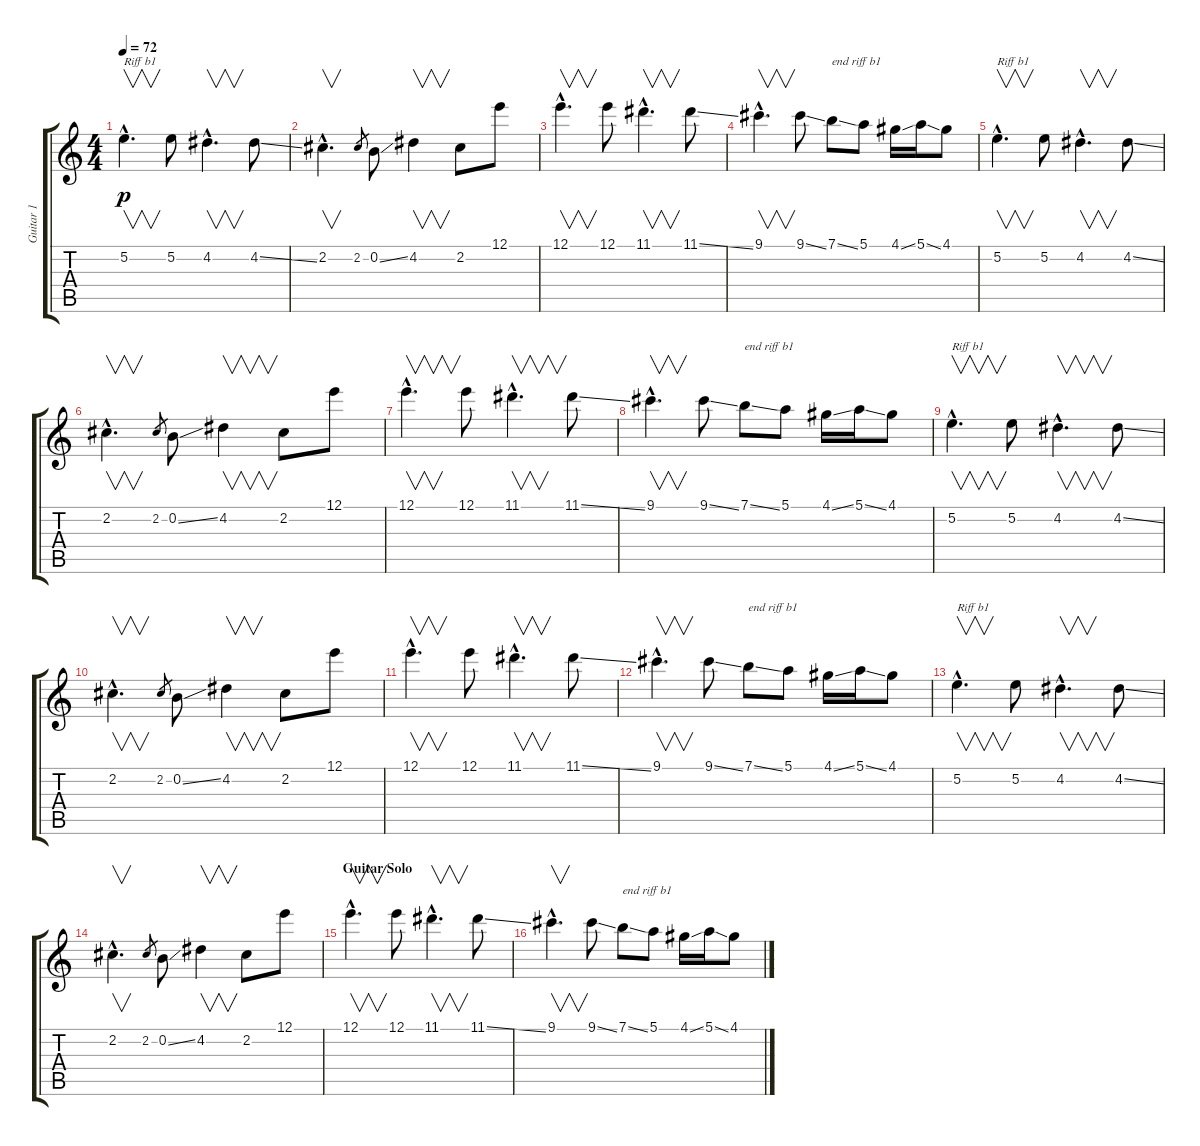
\track ("Guitar 1 " "Guitar 1 ") {instrument acousticguitarnylon}
\staff {score tabs}
\tuning (E4 B3 G3 D3 A2 E2) {hide}
\ts (4 4)
\tempo 72
\clef g2
\ks c
5.2{hac}.4{v d txt "Riff b1" dy p} 5.2.8 4.2{hac}.4{v d} 4.2{ss}.8 |
2.2{hac}.4{v d} 2.2.8{gr} 0.2{ss}.8 4.2.4{v} 2.2.8 12.1.8 |
12.1{hac}.4{v d} 12.1.8 11.1{hac}.4{v d} 11.1{ss}.8 |
9.1{hac}.4{v d} 9.1{ss}.8 7.1{ss}.8{txt "end riff b1"} 5.1.8 4.1{ss}.16 5.1{ss}.16 4.1.8 |
5.2{hac}.4{v d txt "Riff b1"} 5.2.8 4.2{hac}.4{v d} 4.2{ss}.8 |
2.2{hac}.4{v d} 2.2.8{gr} 0.2{ss}.8 4.2.4{v} 2.2.8 12.1.8 |
12.1{hac}.4{v d} 12.1.8 11.1{hac}.4{v d} 11.1{ss}.8 |
9.1{hac}.4{v d} 9.1{ss}.8 7.1{ss}.8{txt "end riff b1"} 5.1.8 4.1{ss}.16 5.1{ss}.16 4.1.8 |
5.2{hac}.4{v d txt "Riff b1"} 5.2.8 4.2{hac}.4{v d} 4.2{ss}.8 |
2.2{hac}.4{v d} 2.2.8{gr} 0.2{ss}.8 4.2.4{v} 2.2.8 12.1.8 |
12.1{hac}.4{v d} 12.1.8 11.1{hac}.4{v d} 11.1{ss}.8 |
9.1{hac}.4{v d} 9.1{ss}.8 7.1{ss}.8{txt "end riff b1"} 5.1.8 4.1{ss}.16 5.1{ss}.16 4.1.8 |
5.2{hac}.4{v d txt "Riff b1"} 5.2.8 4.2{hac}.4{v d} 4.2{ss}.8 |
2.2{hac}.4{v d} 2.2.8{gr} 0.2{ss}.8 4.2.4{v} 2.2.8 12.1.8 |
\section ("" "Guitar Solo")
12.1{hac}.4{v d} 12.1.8 11.1{hac}.4{v d} 11.1{ss}.8 |
9.1{hac}.4{v d} 9.1{ss}.8 7.1{ss}.8{txt "end riff b1"} 5.1.8 4.1{ss}.16 5.1{ss}.16 4.1.8
